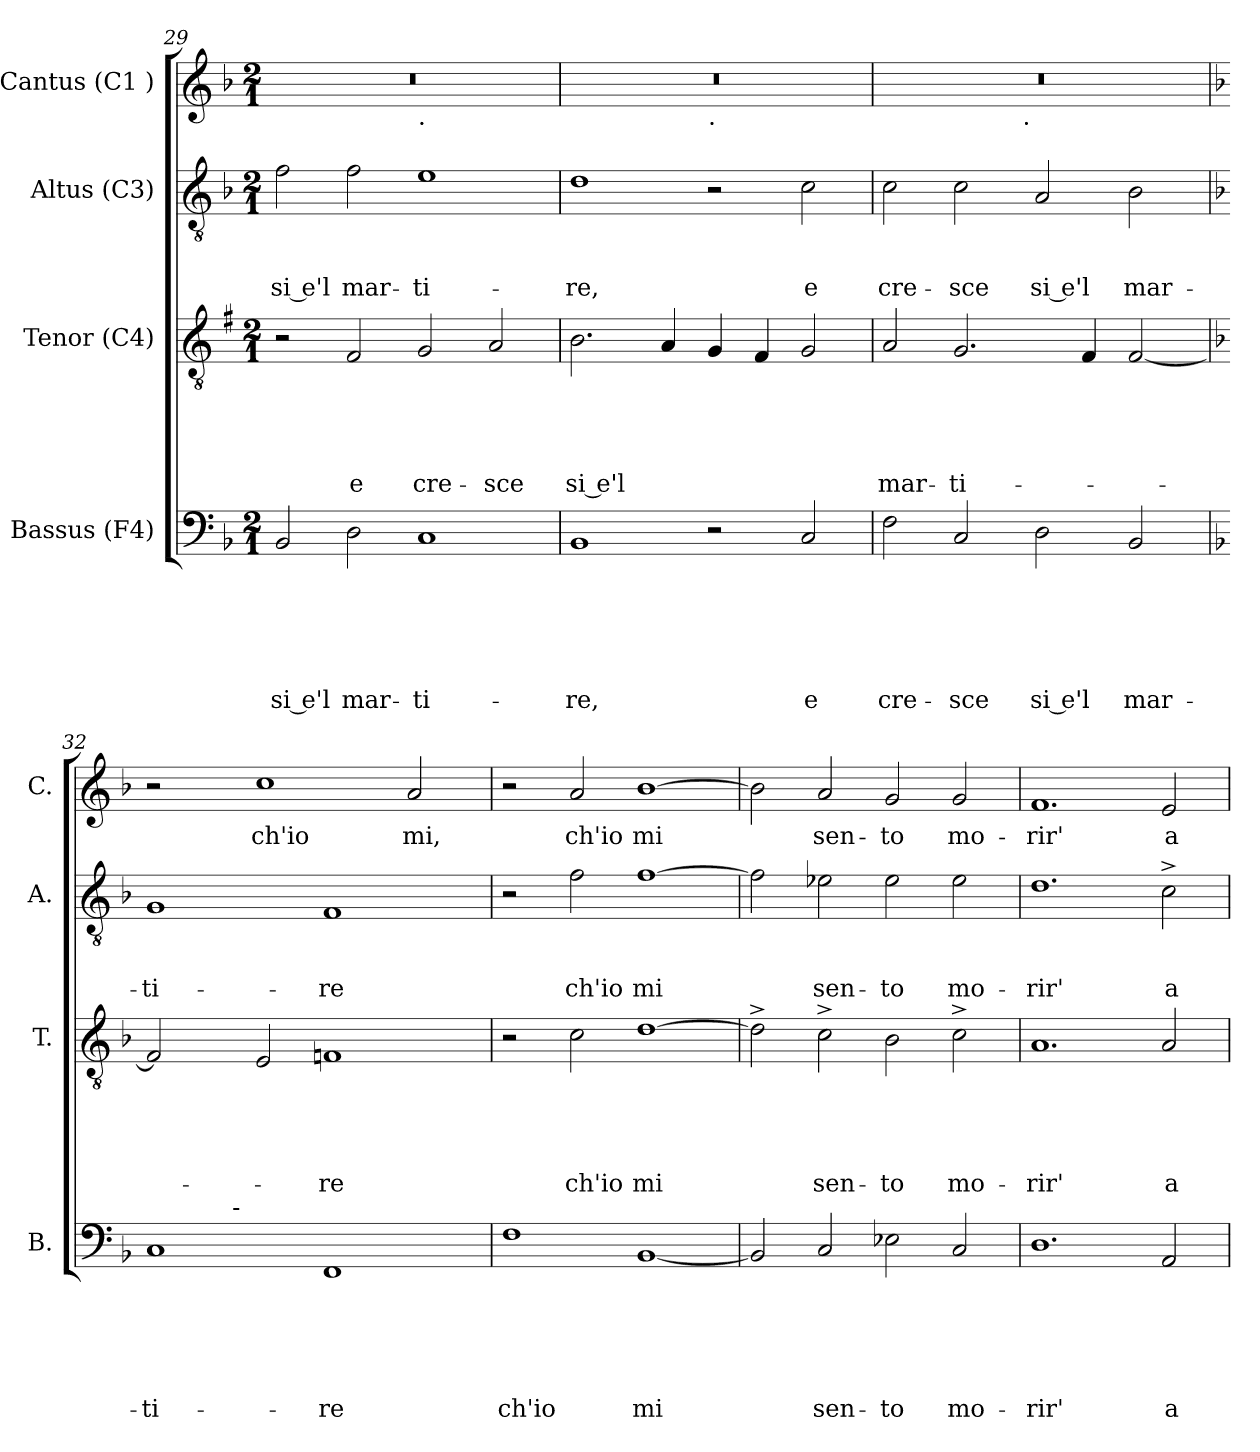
**kern	**text	**text	**text	**text	**text	**text	**kern	**text	**text	**text	**text	**text	**kern	**text	**text	**text	**kern	**text
*part4	*part4	*part4	*part4	*part4	*part4	*part4	*part3	*part3	*part3	*part3	*part3	*part3	*part2	*part2	*part2	*part2	*part1	*part1
*staff4	*staff4	*staff4	*staff4	*staff4	*staff4	*staff4	*staff3	*staff3	*staff3	*staff3	*staff3	*staff3	*staff2	*staff2	*staff2	*staff2	*staff1	*staff1
*I"Bassus (F4)	*	*	*	*	*	*	*I"Tenor (C4)	*	*	*	*	*	*I"Altus (C3)	*	*	*	*I"Cantus (C1 )	*
*I'B.	*	*	*	*	*	*	*I'T.	*	*	*	*	*	*I'A.	*	*	*	*I'C.	*
*clefF4	*	*	*	*	*	*	*clefGv2	*	*	*	*	*	*clefGv2	*	*	*	*clefG2	*
*k[b-]	*	*	*	*	*	*	*k[f#]	*	*	*	*	*	*k[b-]	*	*	*	*k[b-]	*
*F:	*	*	*	*	*	*	*G:	*	*	*	*	*	*F:	*	*	*	*F:	*
*M2/1	*	*	*	*	*	*	*M2/1	*	*	*	*	*	*M2/1	*	*	*	*M2/1	*
=29	=29	=29	=29	=29	=29	=29	=29	=29	=29	=29	=29	=29	=29	=29	=29	=29	=29	=29
!	!	!	!	!	!	!LO:LY:b:rj	!	!	!	!	!	!	!	!	!	!LO:LY:b:rj	!	!
*	*	*	*	*	*	*	*	*	*	*	*	*	*	*	*	*	*^	*
2BB-/	.	.	.	.	.	si e'l	2r	.	.	.	.	.	2f\	.	.	si e'l	0r	1ryy	.
!	!	!	!	!	!	!LO:LY:b	!	!	!	!	!	!LO:LY:b	!	!	!	!LO:LY:b	!	!	!
2D\	.	.	.	.	.	mar-	2F#/	.	.	.	.	e	2f\	.	.	mar-	.	.	.
!	!	!	!	!	!	!	!	!	!	!	!	!	!	!	!	!	!	!LO:TX:b:t=.	!
!	!	!	!	!	!	!LO:LY:b	!	!	!	!	!	!LO:LY:b	!	!	!	!LO:LY:b	!	!	!
1C	.	.	.	.	.	-ti-	2G/	.	.	.	.	cre-	1e	.	.	-ti-	.	1ryy	.
!	!	!	!	!	!	!	!	!	!	!	!	!LO:LY:b	!	!	!	!	!	!	!
.	.	.	.	.	.	.	2A/	.	.	.	.	-sce	.	.	.	.	.	.	.
=30	=30	=30	=30	=30	=30	=30	=30	=30	=30	=30	=30	=30	=30	=30	=30	=30	=30	=30	=30
!	!	!	!	!	!	!LO:LY:b	!	!	!	!	!	!LO:LY:b	!	!	!	!LO:LY:b	!	!	!
1BB-	.	.	.	.	.	-re,	2.B\	.	.	.	.	si e'l	1d	.	.	-re,	0r	1ryy	.
.	.	.	.	.	.	.	4A/	.	.	.	.	.	.	.	.	.	.	.	.
!	!	!	!	!	!	!	!	!	!	!	!	!	!	!	!	!	!	!LO:TX:b:t=.	!
2r	.	.	.	.	.	.	4G/	.	.	.	.	.	2r	.	.	.	.	1ryy	.
.	.	.	.	.	.	.	4F#/	.	.	.	.	.	.	.	.	.	.	.	.
!	!	!	!	!	!	!LO:LY:b	!	!	!	!	!	!	!	!	!	!LO:LY:b	!	!	!
2C/	.	.	.	.	.	e	2G/	.	.	.	.	.	2c\	.	.	e	.	.	.
=31	=31	=31	=31	=31	=31	=31	=31	=31	=31	=31	=31	=31	=31	=31	=31	=31	=31	=31	=31
!	!	!	!	!	!	!LO:LY:b	!	!	!	!	!	!LO:LY:b	!	!	!	!LO:LY:b	!	!	!
2F\	.	.	.	.	.	cre-	2A/	.	.	.	.	mar-	2c\	.	.	cre-	0r	2ryy	.
!	!	!	!	!	!	!LO:LY:b	!	!	!	!	!	!LO:LY:b	!	!	!	!LO:LY:b	!	!	!
2C/	.	.	.	.	.	-sce	2.G/	.	.	.	.	-ti-	2c\	.	.	-sce	.	4...ryy	.
!	!	!	!	!	!	!	!	!	!	!	!	!	!	!	!	!	!	!LO:TX:b:t=.	!
.	.	.	.	.	.	.	.	.	.	.	.	.	.	.	.	.	.	1ryy	.
!	!	!	!	!	!	!LO:LY:b:rj	!	!	!	!	!	!	!	!	!	!LO:LY:b:rj	!	!	!
2D\	.	.	.	.	.	si e'l	.	.	.	.	.	.	2A/	.	.	si e'l	.	.	.
.	.	.	.	.	.	.	4F#/	.	.	.	.	.	.	.	.	.	.	.	.
!	!	!	!	!	!	!LO:LY:b	!	!	!	!	!	!	!	!	!	!LO:LY:b	!	!	!
2BB-/	.	.	.	.	.	mar-	[>2F#/	.	.	.	.	.	2B-\	.	.	mar-	.	.	.
.	.	.	.	.	.	.	.	.	.	.	.	.	.	.	.	.	.	32ryy	.
*	*	*	*	*	*	*	*	*	*	*	*	*	*	*	*	*	*v	*v	*
!!LO:PB:g=z
=32	=32	=32	=32	=32	=32	=32	=32	=32	=32	=32	=32	=32	=32	=32	=32	=32	=32	=32
*	*	*	*	*	*	*	*k[b-]	*	*	*	*	*	*	*	*	*	*	*
*	*	*	*	*	*	*	*F:	*	*	*	*	*	*	*	*	*	*	*
*	*	*	*	*	*	*	*	*	*	*	*	*	*	*	*	*	*^	*
!	!	!	!	!	!	!LO:LY:b	!	!	!	!	!	!	!	!	!	!LO:LY:b	!	!	!
*^	*	*	*	*	*	*	*	*	*	*	*	*	*	*	*	*	*v	*v	*
1C	4ryy	.	.	.	.	.	-ti-	2F#/]	.	.	.	.	.	1G	.	.	-ti-	2r	.
.	8ryy	.	.	.	.	.	.	.	.	.	.	.	.	.	.	.	.	.	.
.	32ryy	.	.	.	.	.	.	.	.	.	.	.	.	.	.	.	.	.	.
!	!LO:TX:a:t=-	!	!	!	!	!	!	!	!	!	!	!	!	!	!	!	!	!	!
.	1ryy	.	.	.	.	.	.	.	.	.	.	.	.	.	.	.	.	.	.
!	!	!	!	!	!	!	!	!	!	!	!	!	!	!	!	!	!	!	!LO:LY:b
.	.	.	.	.	.	.	.	2E/	.	.	.	.	.	.	.	.	.	1cc	ch'io
!	!	!	!	!	!	!	!LO:LY:b	!	!	!	!	!	!LO:LY:b	!	!	!	!LO:LY:b	!	!
1FF	.	.	.	.	.	.	-re	1F	.	.	.	.	-re	1F	.	.	-re	.	.
.	2ryy	.	.	.	.	.	.	.	.	.	.	.	.	.	.	.	.	.	.
!	!	!	!	!	!	!	!	!	!	!	!	!	!	!	!	!	!	!	!LO:LY:b
.	.	.	.	.	.	.	.	.	.	.	.	.	.	.	.	.	.	2a/	mi,
.	16.ryy	.	.	.	.	.	.	.	.	.	.	.	.	.	.	.	.	.	.
=33	=33	=33	=33	=33	=33	=33	=33	=33	=33	=33	=33	=33	=33	=33	=33	=33	=33	=33	=33
!	!	!	!	!	!	!	!LO:LY:b	!	!	!	!	!	!	!	!	!	!	!	!
*v	*v	*	*	*	*	*	*	*	*	*	*	*	*	*	*	*	*	*	*
1F	.	.	.	.	.	ch'io	2r	.	.	.	.	.	2r	.	.	.	2r	.
!	!	!	!	!	!	!	!	!	!	!	!	!LO:LY:b	!	!	!	!LO:LY:b	!	!LO:LY:b
.	.	.	.	.	.	.	2c\	.	.	.	.	ch'io	2f\	.	.	ch'io	2a/	ch'io
!	!	!	!	!	!	!LO:LY:b	!	!	!	!	!	!LO:LY:b	!	!	!	!LO:LY:b	!	!LO:LY:b
[<1BB-	.	.	.	.	.	mi	[>1d	.	.	.	.	mi	[>1f	.	.	mi	[>1b-	mi
=34	=34	=34	=34	=34	=34	=34	=34	=34	=34	=34	=34	=34	=34	=34	=34	=34	=34	=34
2BB-/]	.	.	.	.	.	.	2d^>\]	.	.	.	.	.	2f\]	.	.	.	2b-\]	.
!	!	!	!	!	!	!LO:LY:b	!	!	!	!	!	!LO:LY:b	!	!	!	!LO:LY:b	!	!LO:LY:b
2C/	.	.	.	.	.	sen-	2c^>\	.	.	.	.	sen-	2e-X\	.	.	sen-	2a/	sen-
!	!	!	!	!	!	!LO:LY:b	!	!	!	!	!	!LO:LY:b	!	!	!	!LO:LY:b	!	!LO:LY:b
2E-X\	.	.	.	.	.	-to	2B-\	.	.	.	.	-to	2e-\	.	.	-to	2g/	-to
!	!	!	!	!	!	!LO:LY:b	!	!	!	!	!	!LO:LY:b	!	!	!	!LO:LY:b	!	!LO:LY:b
2C/	.	.	.	.	.	mo-	2c^>\	.	.	.	.	mo-	2e-\	.	.	mo-	2g/	mo-
=35	=35	=35	=35	=35	=35	=35	=35	=35	=35	=35	=35	=35	=35	=35	=35	=35	=35	=35
!	!	!	!	!	!	!LO:LY:b	!	!	!	!	!	!LO:LY:b	!	!	!	!LO:LY:b	!	!LO:LY:b
1.D	.	.	.	.	.	-rir'	1.A	.	.	.	.	-rir'	1.d	.	.	-rir'	1.f	-rir'
!	!	!	!	!	!	!LO:LY:b	!	!	!	!	!	!LO:LY:b	!	!	!	!LO:LY:b	!	!LO:LY:b
2AA/	.	.	.	.	.	a	2A/	.	.	.	.	a	2c^>\	.	.	a	2e/	a
=	=	=	=	=	=	=	=	=	=	=	=	=	=	=	=	=	=	=
*-	*-	*-	*-	*-	*-	*-	*-	*-	*-	*-	*-	*-	*-	*-	*-	*-	*-	*-
